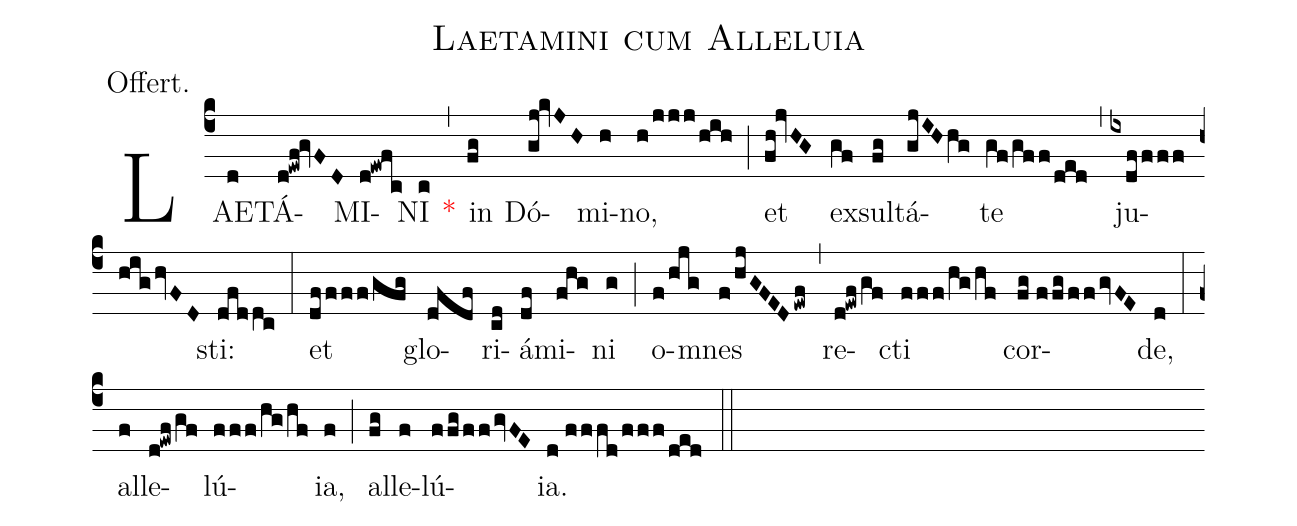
name:Laetamini cum Alleluia;
annotation:Offert.;
mode:I.;
office-part:Offertory;
%%
(c4) LAE(d)TÁ(d!ewf!gvFD)MI(d!ewfc)NI(c) <v>\red{*}</v>(,) in(fg) Dó(gj!kvJH)mi(h)no,(h/jjj/hih) (;) et(fh!jvHG) ex(gf)sul(fg)tá(gjIHhg)te(gf/gff/ded) (,) ju(ixdffff/highvFD)sti:(dfddc) (:) et(dffff/gfg) glo(dfdf)ri(cd)á(df)mi(fhg)ni(g) (;) o(f/hjg)mnes(f/hjGFEDewf) (,) re(d!ewf/gf)cti(fff/hg/hf) cor(fg//ffg/ffgvFE)de,(d) (:) al(f)le(d!ewf/gf)lú(fff/hg/hf)ia,(f) (;) al(fg)le(f)lú(ffg/ffgvFE)ia.(d//fffd/fff/ded) (::)
